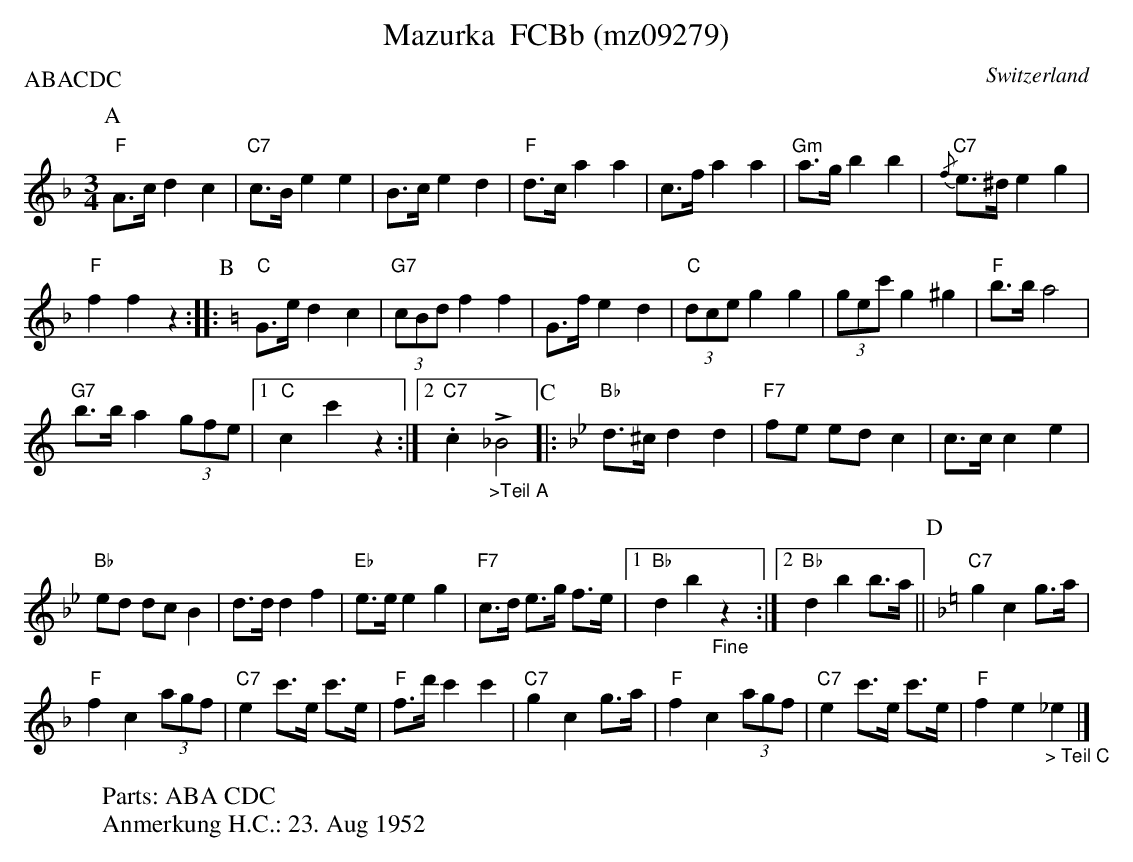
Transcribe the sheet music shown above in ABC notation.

X:1
T:Mazurka  FCBb (mz09279)
P:ABACDC
M:3/4
L:1/8
K:F %%MIDI gchordon
[P:A] "F"A>c d2c2 | "C7"c>B e2e2 | B>c e2d2 | "F"d>c a2a2 | c>f a2a2 | "Gm"a>g b2b2 | {/f}"C7"e>^d e2g2 |
"F"f2f2z2 :: [P:B] [K:C] "C"G>e d2c2 | (3"G7"cBd f2f2 | G>f e2d2 | (3"C"dce g2g2 | (3gec' g2^g2 | "F"b>ba4 |
"G7"b>ba2 (3gfe |1 "C"c2c'2z2 :|2 "C7".c2"_>Teil A"!>!_B4 [P:C] |: [K:Bb]"Bb"d>^c d2d2 | "F7"fe edc2 | c>cc2e2 |
"Bb"ed dcB2 | d>dd2f2 | "Eb"e>ee2g2 | "F7"c>d e>g f>e |1 "Bb"d2b2"_Fine"z2 :|2 "Bb"d2b2 b>a || [P:D] [K:F]  "C7"g2c2 g>a |
"F"f2c2 (3agf  | "C7"e2 c'>e c'>e | "F"f>d' c'2c'2 | "C7"g2c2 g>a | "F"f2c2 (3agf | "C7"e2 c'>e c'>e | "F"f2e2"_> Teil C"_e2 |]
W:Parts: ABA CDC
W:Anmerkung H.C.: 23. Aug 1952 % (64 years ago)
